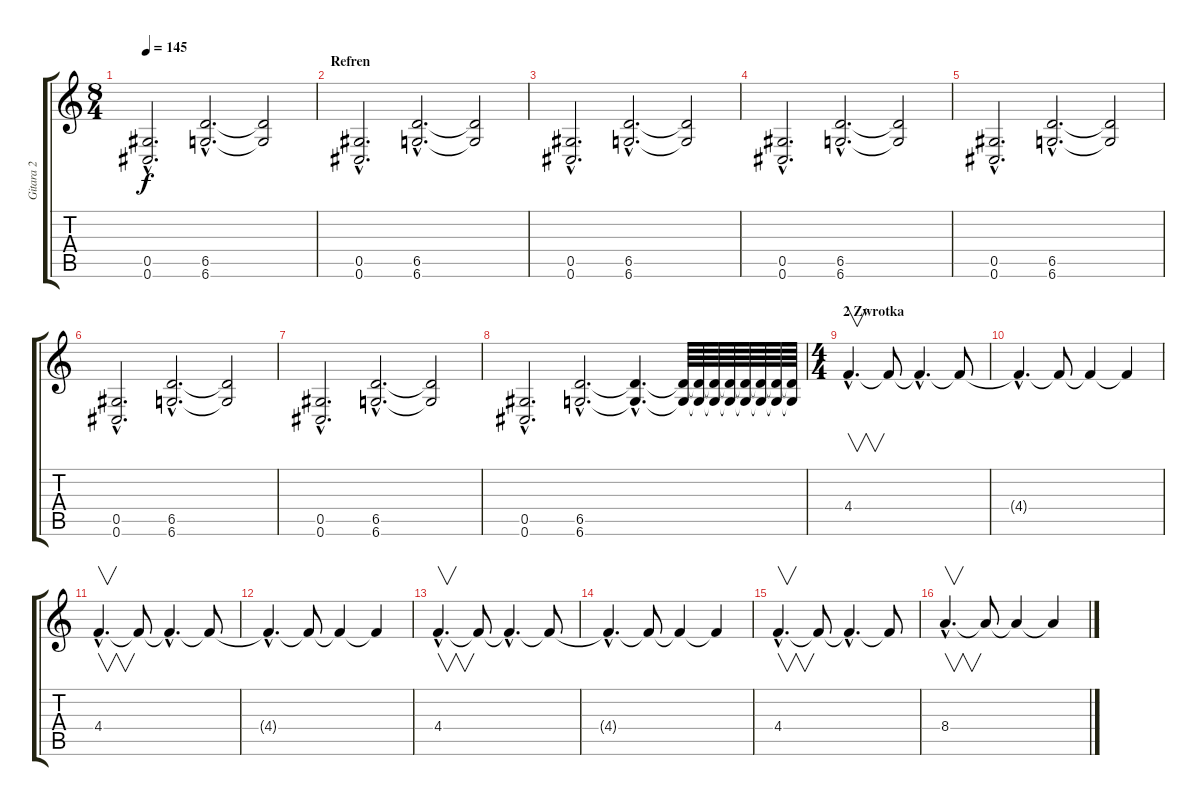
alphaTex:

\track ("Gitara 2" "Gitara 2") {instrument distortionguitar}
\staff {score tabs}
\tuning (Eb4 Bb3 Gb3 Db3 Ab2 Db2) {hide}
\ts (8 4)
\tempo 145
\clef g2
\ks c
(0.5{hac} 0.6{hac}).2{d dy f} (6.5{hac} 6.6{hac}).2{d} (6.5{t} 6.6{t}).2 |
\section ("" "Refren")
(0.5{hac} 0.6{hac}).2{d} (6.5{hac} 6.6{hac}).2{d} (6.5{t} 6.6{t}).2 |
(0.5{hac} 0.6{hac}).2{d} (6.5{hac} 6.6{hac}).2{d} (6.5{t} 6.6{t}).2 |
(0.5{hac} 0.6{hac}).2{d} (6.5{hac} 6.6{hac}).2{d} (6.5{t} 6.6{t}).2 |
(0.5{hac} 0.6{hac}).2{d} (6.5{hac} 6.6{hac}).2{d} (6.5{t} 6.6{t}).2 |
(0.5{hac} 0.6{hac}).2{d} (6.5{hac} 6.6{hac}).2{d} (6.5{t} 6.6{t}).2 |
(0.5{hac} 0.6{hac}).2{d} (6.5{hac} 6.6{hac}).2{d} (6.5{t} 6.6{t}).2 |
(0.5{hac} 0.6{hac}).2{d} (6.5{hac} 6.6{hac}).2{d} (6.5{hac t} 6.6{hac t}).4{d} (6.5{t} 6.6{t}).64 (6.5{t} 6.6{t}).64 (6.5{t} 6.6{t}).64 (6.5{t} 6.6{t}).64 (6.5{t} 6.6{t}).64 (6.5{t} 6.6{t}).64 (6.5{t} 6.6{t}).64 (6.5{t} 6.6{t}).64{volume 8 instrument stringensemble1} |
\ts (4 4)
\section ("" "2 Zwrotka")
4.4{hac}.4{v d volume 16 instrument stringensemble1} 4.4{t}.8 4.4{hac t}.4{d} 4.4{t}.8 |
4.4{hac t}.4{d} 4.4{t}.8 4.4{t}.4 4.4{t}.4 |
4.4{hac}.4{v d volume 9 instrument stringensemble1} 4.4{t}.8 4.4{hac t}.4{d} 4.4{t}.8 |
4.4{hac t}.4{d} 4.4{t}.8 4.4{t}.4 4.4{t}.4 |
4.4{hac}.4{v d volume 16 instrument stringensemble1} 4.4{t}.8 4.4{hac t}.4{d} 4.4{t}.8 |
4.4{hac t}.4{d} 4.4{t}.8 4.4{t}.4 4.4{t}.4 |
4.4{hac}.4{v d volume 9 instrument stringensemble1} 4.4{t}.8 4.4{hac t}.4{d} 4.4{t}.8 |
8.4{hac}.4{v d volume 14 instrument stringensemble1} 8.4{t}.8 8.4{t}.4 8.4{t}.4{volume 8}
